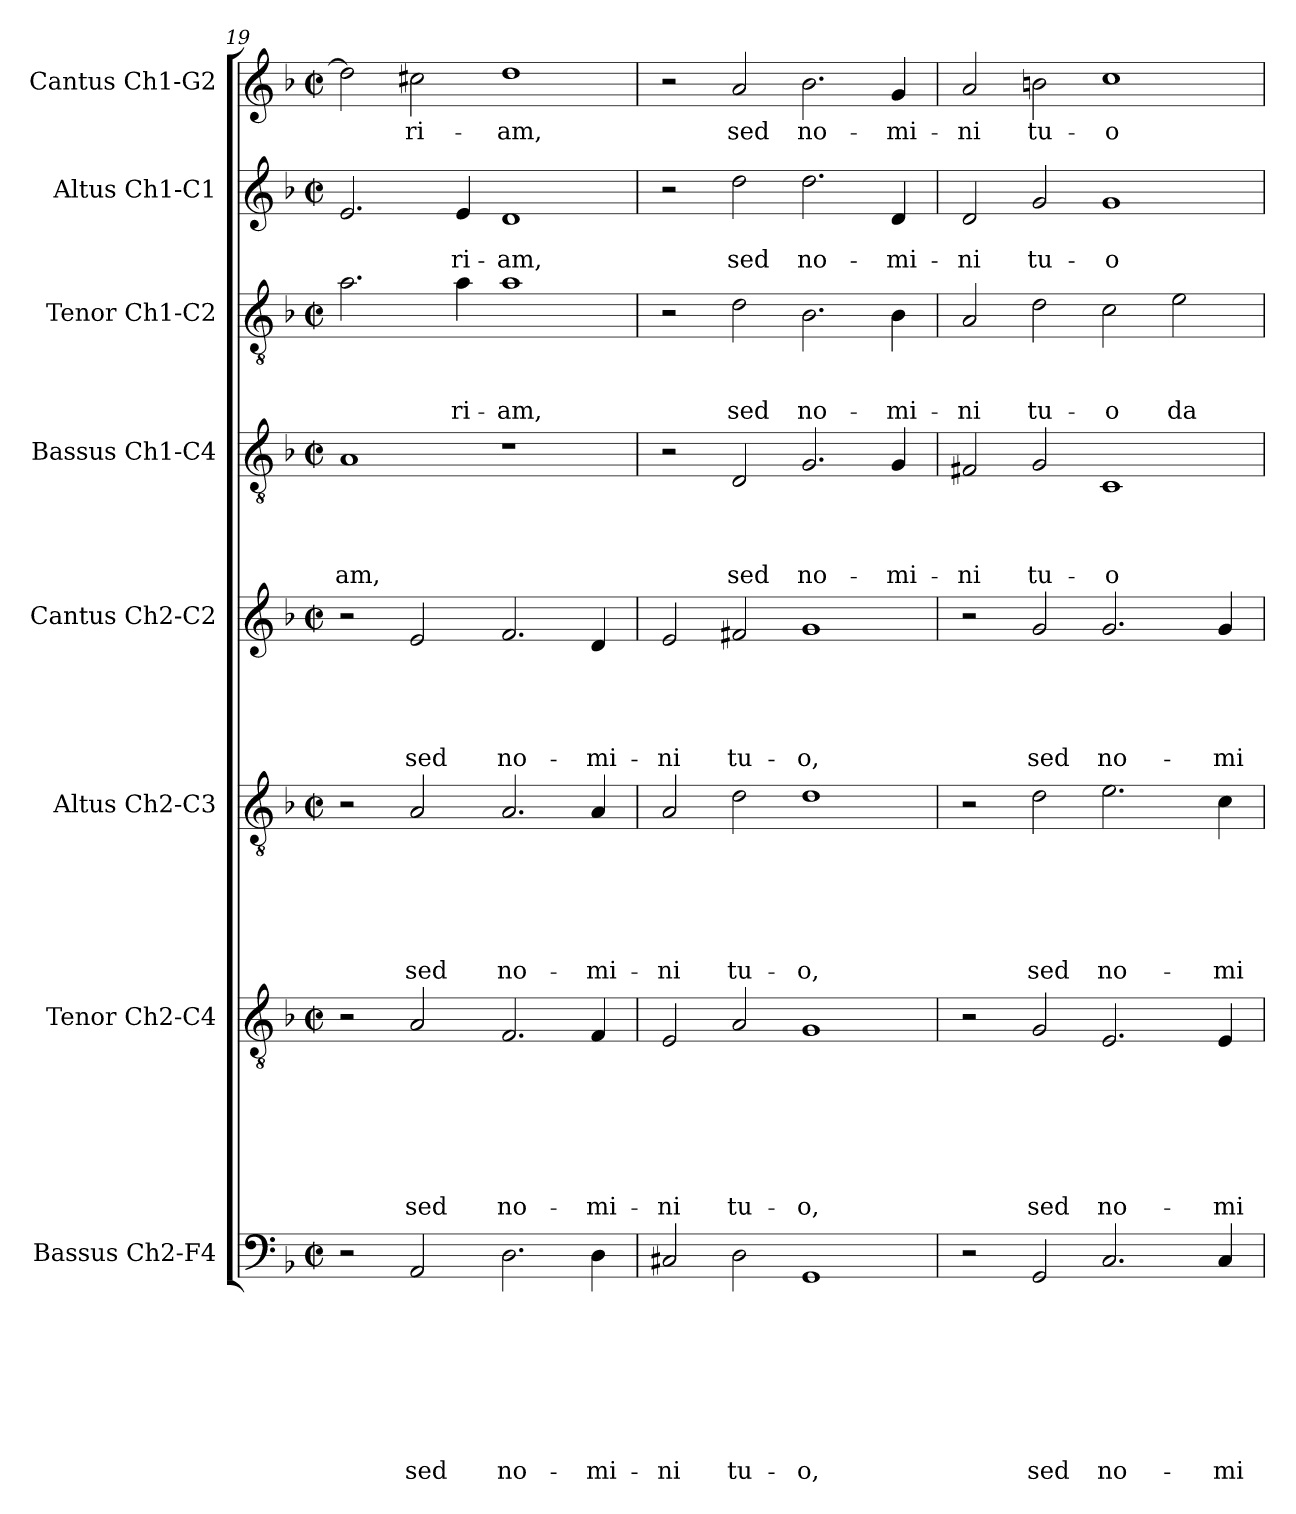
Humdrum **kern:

**kern	**text	**text	**text	**text	**text	**text	**text	**text	**kern	**text	**text	**text	**text	**text	**text	**text	**kern	**text	**text	**text	**text	**text	**text	**kern	**text	**text	**text	**text	**text	**kern	**text	**text	**text	**text	**kern	**text	**text	**text	**kern	**text	**text	**kern	**text
*part8	*part8	*part8	*part8	*part8	*part8	*part8	*part8	*part8	*part7	*part7	*part7	*part7	*part7	*part7	*part7	*part7	*part6	*part6	*part6	*part6	*part6	*part6	*part6	*part5	*part5	*part5	*part5	*part5	*part5	*part4	*part4	*part4	*part4	*part4	*part3	*part3	*part3	*part3	*part2	*part2	*part2	*part1	*part1
*staff8	*staff8	*staff8	*staff8	*staff8	*staff8	*staff8	*staff8	*staff8	*staff7	*staff7	*staff7	*staff7	*staff7	*staff7	*staff7	*staff7	*staff6	*staff6	*staff6	*staff6	*staff6	*staff6	*staff6	*staff5	*staff5	*staff5	*staff5	*staff5	*staff5	*staff4	*staff4	*staff4	*staff4	*staff4	*staff3	*staff3	*staff3	*staff3	*staff2	*staff2	*staff2	*staff1	*staff1
*I"Bassus Ch2-F4	*	*	*	*	*	*	*	*	*I"Tenor Ch2-C4	*	*	*	*	*	*	*	*I"Altus Ch2-C3	*	*	*	*	*	*	*I"Cantus Ch2-C2	*	*	*	*	*	*I"Bassus Ch1-C4	*	*	*	*	*I"Tenor Ch1-C2	*	*	*	*I"Altus Ch1-C1	*	*	*I"Cantus Ch1-G2	*
*I'B2	*	*	*	*	*	*	*	*	*I'T2	*	*	*	*	*	*	*	*I'A2	*	*	*	*	*	*	*I'C2	*	*	*	*	*	*I'B	*	*	*	*	*I'T	*	*	*	*I'A	*	*	*I'C	*
*clefF4	*	*	*	*	*	*	*	*	*clefGv2	*	*	*	*	*	*	*	*clefGv2	*	*	*	*	*	*	*clefG2	*	*	*	*	*	*clefGv2	*	*	*	*	*clefGv2	*	*	*	*clefG2	*	*	*clefG2	*
*k[b-]	*	*	*	*	*	*	*	*	*k[b-]	*	*	*	*	*	*	*	*k[b-]	*	*	*	*	*	*	*k[b-]	*	*	*	*	*	*k[b-]	*	*	*	*	*k[b-]	*	*	*	*k[b-]	*	*	*k[b-]	*
*F:	*	*	*	*	*	*	*	*	*F:	*	*	*	*	*	*	*	*F:	*	*	*	*	*	*	*F:	*	*	*	*	*	*F:	*	*	*	*	*F:	*	*	*	*F:	*	*	*F:	*
*M2/2	*	*	*	*	*	*	*	*	*M2/2	*	*	*	*	*	*	*	*M2/2	*	*	*	*	*	*	*M2/2	*	*	*	*	*	*M2/2	*	*	*	*	*M2/2	*	*	*	*M2/2	*	*	*M2/2	*
*met(c|)	*	*	*	*	*	*	*	*	*met(c|)	*	*	*	*	*	*	*	*met(c|)	*	*	*	*	*	*	*met(c|)	*	*	*	*	*	*met(c|)	*	*	*	*	*met(c|)	*	*	*	*met(c|)	*	*	*met(c|)	*
=19	=19	=19	=19	=19	=19	=19	=19	=19	=19	=19	=19	=19	=19	=19	=19	=19	=19	=19	=19	=19	=19	=19	=19	=19	=19	=19	=19	=19	=19	=19	=19	=19	=19	=19	=19	=19	=19	=19	=19	=19	=19	=19	=19
!	!	!	!	!	!	!	!	!	!	!	!	!	!	!	!	!	!	!	!	!	!	!	!	!	!	!	!	!	!	!	!	!	!	!LO:LY:b	!	!	!	!	!	!	!	!	!
2r	.	.	.	.	.	.	.	.	2r	.	.	.	.	.	.	.	2r	.	.	.	.	.	.	2r	.	.	.	.	.	1A	.	.	.	-am,	2.a\	.	.	.	2.e/	.	.	2dd\]	.
!	!	!	!	!	!	!	!	!LO:LY:b	!	!	!	!	!	!	!	!LO:LY:b	!	!	!	!	!	!	!LO:LY:b	!	!	!	!	!	!LO:LY:b	!	!	!	!	!	!	!	!	!	!	!	!	!	!LO:LY:b
2AA/	.	.	.	.	.	.	.	sed	2A/	.	.	.	.	.	.	sed	2A/	.	.	.	.	.	sed	2e/	.	.	.	.	sed	.	.	.	.	.	.	.	.	.	.	.	.	2cc#X\	-ri-
!	!	!	!	!	!	!	!	!	!	!	!	!	!	!	!	!	!	!	!	!	!	!	!	!	!	!	!	!	!	!	!	!	!	!	!	!	!	!LO:LY:b	!	!	!LO:LY:b	!	!
.	.	.	.	.	.	.	.	.	.	.	.	.	.	.	.	.	.	.	.	.	.	.	.	.	.	.	.	.	.	.	.	.	.	.	4a\	.	.	-ri-	4e/	.	-ri-	.	.
!	!	!	!	!	!	!	!	!LO:LY:b	!	!	!	!	!	!	!	!LO:LY:b	!	!	!	!	!	!	!LO:LY:b	!	!	!	!	!	!LO:LY:b	!	!	!	!	!	!	!	!	!LO:LY:b	!	!	!LO:LY:b	!	!LO:LY:b
2.D\	.	.	.	.	.	.	.	no-	2.F/	.	.	.	.	.	.	no-	2.A/	.	.	.	.	.	no-	2.f/	.	.	.	.	no-	1r	.	.	.	.	1a	.	.	-am,	1d	.	-am,	1dd	-am,
!	!	!	!	!	!	!	!	!LO:LY:b	!	!	!	!	!	!	!	!LO:LY:b	!	!	!	!	!	!	!LO:LY:b	!	!	!	!	!	!LO:LY:b	!	!	!	!	!	!	!	!	!	!	!	!	!	!
4D\	.	.	.	.	.	.	.	-mi-	4F/	.	.	.	.	.	.	-mi-	4A/	.	.	.	.	.	-mi-	4d/	.	.	.	.	-mi-	.	.	.	.	.	.	.	.	.	.	.	.	.	.
=20	=20	=20	=20	=20	=20	=20	=20	=20	=20	=20	=20	=20	=20	=20	=20	=20	=20	=20	=20	=20	=20	=20	=20	=20	=20	=20	=20	=20	=20	=20	=20	=20	=20	=20	=20	=20	=20	=20	=20	=20	=20	=20	=20
!	!	!	!	!	!	!	!	!LO:LY:b	!	!	!	!	!	!	!	!LO:LY:b	!	!	!	!	!	!	!LO:LY:b	!	!	!	!	!	!LO:LY:b	!	!	!	!	!	!	!	!	!	!	!	!	!	!
2C#X/	.	.	.	.	.	.	.	-ni	2E/	.	.	.	.	.	.	-ni	2A/	.	.	.	.	.	-ni	2e/	.	.	.	.	-ni	2r	.	.	.	.	2r	.	.	.	2r	.	.	2r	.
!	!	!	!	!	!	!	!	!LO:LY:b	!	!	!	!	!	!	!	!LO:LY:b	!	!	!	!	!	!	!LO:LY:b	!	!	!	!	!	!LO:LY:b	!	!	!	!	!LO:LY:b	!	!	!	!LO:LY:b	!	!	!LO:LY:b	!	!LO:LY:b
2D\	.	.	.	.	.	.	.	tu-	2A/	.	.	.	.	.	.	tu-	2d\	.	.	.	.	.	tu-	2f#X/	.	.	.	.	tu-	2D/	.	.	.	sed	2d\	.	.	sed	2dd\	.	sed	2a/	sed
!	!	!	!	!	!	!	!	!LO:LY:b	!	!	!	!	!	!	!	!LO:LY:b	!	!	!	!	!	!	!LO:LY:b	!	!	!	!	!	!LO:LY:b	!	!	!	!	!LO:LY:b	!	!	!	!LO:LY:b	!	!	!LO:LY:b	!	!LO:LY:b
1GG	.	.	.	.	.	.	.	-o,	1G	.	.	.	.	.	.	-o,	1d	.	.	.	.	.	-o,	1g	.	.	.	.	-o,	2.G/	.	.	.	no-	2.B-\	.	.	no-	2.dd\	.	no-	2.b-\	no-
!	!	!	!	!	!	!	!	!	!	!	!	!	!	!	!	!	!	!	!	!	!	!	!	!	!	!	!	!	!	!	!	!	!	!LO:LY:b	!	!	!	!LO:LY:b	!	!	!LO:LY:b	!	!LO:LY:b
.	.	.	.	.	.	.	.	.	.	.	.	.	.	.	.	.	.	.	.	.	.	.	.	.	.	.	.	.	.	4G/	.	.	.	-mi-	4B-\	.	.	-mi-	4d/	.	-mi-	4g/	-mi-
!!LO:PB:g=z
=21	=21	=21	=21	=21	=21	=21	=21	=21	=21	=21	=21	=21	=21	=21	=21	=21	=21	=21	=21	=21	=21	=21	=21	=21	=21	=21	=21	=21	=21	=21	=21	=21	=21	=21	=21	=21	=21	=21	=21	=21	=21	=21	=21
!	!	!	!	!	!	!	!	!	!	!	!	!	!	!	!	!	!	!	!	!	!	!	!	!	!	!	!	!	!	!	!	!	!	!LO:LY:b	!	!	!	!LO:LY:b	!	!	!LO:LY:b	!	!LO:LY:b
2r	.	.	.	.	.	.	.	.	2r	.	.	.	.	.	.	.	2r	.	.	.	.	.	.	2r	.	.	.	.	.	2F#X/	.	.	.	-ni	2A/	.	.	-ni	2d/	.	-ni	2a/	-ni
!	!	!	!	!	!	!	!	!LO:LY:b	!	!	!	!	!	!	!	!LO:LY:b	!	!	!	!	!	!	!LO:LY:b	!	!	!	!	!	!LO:LY:b	!	!	!	!	!LO:LY:b	!	!	!	!LO:LY:b	!	!	!LO:LY:b	!	!LO:LY:b
2GG/	.	.	.	.	.	.	.	sed	2G/	.	.	.	.	.	.	sed	2d\	.	.	.	.	.	sed	2g/	.	.	.	.	sed	2G/	.	.	.	tu-	2d\	.	.	tu-	2g/	.	tu-	2bn\	tu-
!	!	!	!	!	!	!	!	!LO:LY:b	!	!	!	!	!	!	!	!LO:LY:b	!	!	!	!	!	!	!LO:LY:b	!	!	!	!	!	!LO:LY:b	!	!	!	!	!LO:LY:b	!	!	!	!LO:LY:b	!	!	!LO:LY:b	!	!LO:LY:b
2.C/	.	.	.	.	.	.	.	no-	2.E/	.	.	.	.	.	.	no-	2.e\	.	.	.	.	.	no-	2.g/	.	.	.	.	no-	1C	.	.	.	-o	2c\	.	.	-o	1g	.	-o	1cc	-o
!	!	!	!	!	!	!	!	!	!	!	!	!	!	!	!	!	!	!	!	!	!	!	!	!	!	!	!	!	!	!	!	!	!	!	!	!	!	!LO:LY:b	!	!	!	!	!
.	.	.	.	.	.	.	.	.	.	.	.	.	.	.	.	.	.	.	.	.	.	.	.	.	.	.	.	.	.	.	.	.	.	.	2e\	.	.	da	.	.	.	.	.
!	!	!	!	!	!	!	!	!LO:LY:b	!	!	!	!	!	!	!	!LO:LY:b	!	!	!	!	!	!	!LO:LY:b	!	!	!	!	!	!LO:LY:b	!	!	!	!	!	!	!	!	!	!	!	!	!	!
4C/	.	.	.	.	.	.	.	-mi-	4E/	.	.	.	.	.	.	-mi-	4c\	.	.	.	.	.	-mi-	4g/	.	.	.	.	-mi-	.	.	.	.	.	.	.	.	.	.	.	.	.	.
=	=	=	=	=	=	=	=	=	=	=	=	=	=	=	=	=	=	=	=	=	=	=	=	=	=	=	=	=	=	=	=	=	=	=	=	=	=	=	=	=	=	=	=
*-	*-	*-	*-	*-	*-	*-	*-	*-	*-	*-	*-	*-	*-	*-	*-	*-	*-	*-	*-	*-	*-	*-	*-	*-	*-	*-	*-	*-	*-	*-	*-	*-	*-	*-	*-	*-	*-	*-	*-	*-	*-	*-	*-
